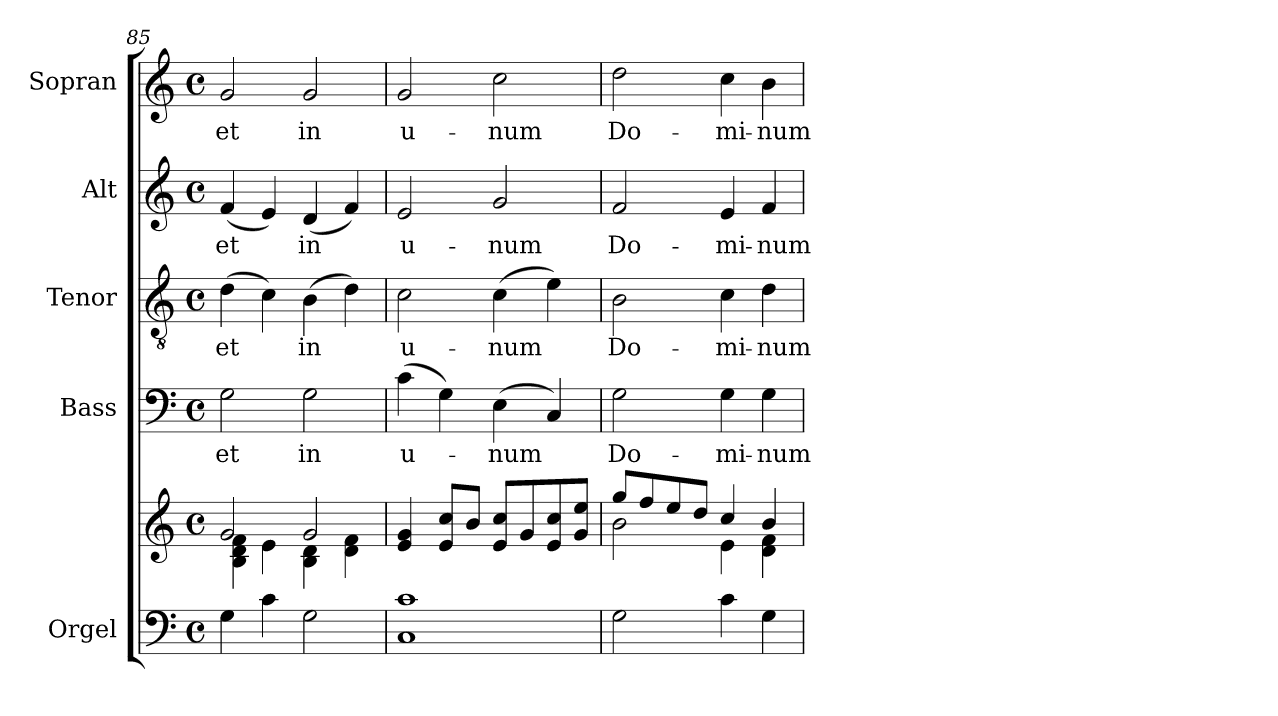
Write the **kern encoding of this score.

**kern	**kern	**kern	**text	**kern	**text	**kern	**text	**kern	**text
*part5	*part5	*part4	*part4	*part3	*part3	*part2	*part2	*part1	*part1
*staff6	*staff5	*staff4	*staff4	*staff3	*staff3	*staff2	*staff2	*staff1	*staff1
*I"Orgel	*	*I"Bass	*	*I"Tenor	*	*I"Alt	*	*I"Sopran	*
*I'Org.	*	*I'B.	*	*I'T.	*	*I'A.	*	*I'S.	*
*clefF4	*clefG2	*clefF4	*	*clefGv2	*	*clefG2	*	*clefG2	*
*k[]	*k[]	*k[]	*	*k[]	*	*k[]	*	*k[]	*
*C:	*C:	*C:	*	*C:	*	*C:	*	*C:	*
*M4/4	*M4/4	*M4/4	*	*M4/4	*	*M4/4	*	*M4/4	*
*met(c)	*met(c)	*met(c)	*	*met(c)	*	*met(c)	*	*met(c)	*
=85	=85	=85	=85	=85	=85	=85	=85	=85	=85
*	*^	*	*	*	*	*	*	*	*
!	!	!	!	!LO:LY:b	!	!LO:LY:b	!	!LO:LY:b	!	!LO:LY:b
4G\	2g/	4B\ 4d\ 4f\	2G\	et	(>4d\	et	(<4f/	et	2g/	et
4c\	.	4e\	.	.	4c\)	.	4e/)	.	.	.
!	!	!	!	!LO:LY:b	!	!LO:LY:b	!	!LO:LY:b	!	!LO:LY:b
2G\	2g/	4B\ 4d\	2G\	in	(>4B\	in	(<4d/	in	2g/	in
.	.	4d\ 4f\	.	.	4d\)	.	4f/)	.	.	.
!!LO:LB:g=z
=86	=86	=86	=86	=86	=86	=86	=86	=86	=86	=86
!	!	!	!	!LO:LY:b	!	!LO:LY:b	!	!LO:LY:b	!	!LO:LY:b
*	*v	*v	*	*	*	*	*	*	*	*
1C 1c	4e/ 4g/	(>4c\	u-	2c\	u-	2e/	u-	2g/	u-
.	8e/ 8cc/L	4G\)	.	.	.	.	.	.	.
.	8b/J	.	.	.	.	.	.	.	.
!	!	!	!LO:LY:b	!	!LO:LY:b	!	!LO:LY:b	!	!LO:LY:b
.	8e/ 8cc/L	(>4E\	-num	(>4c\	-num	2g/	-num	2cc\	-num
.	8g/	.	.	.	.	.	.	.	.
.	8e/ 8cc/	4C/)	.	4e\)	.	.	.	.	.
.	8g/ 8ee/J	.	.	.	.	.	.	.	.
=87	=87	=87	=87	=87	=87	=87	=87	=87	=87
*	*^	*	*	*	*	*	*	*	*
!	!	!	!	!LO:LY:b	!	!LO:LY:b	!	!LO:LY:b	!	!LO:LY:b
2G\	8gg/L	2b\	2G\	Do-	2B\	Do-	2f/	Do-	2dd\	Do-
.	8ff/	.	.	.	.	.	.	.	.	.
.	8ee/	.	.	.	.	.	.	.	.	.
.	8dd/J	.	.	.	.	.	.	.	.	.
!	!	!	!	!LO:LY:b	!	!LO:LY:b	!	!LO:LY:b	!	!LO:LY:b
4c\	4cc/	4e\	4G\	-mi-	4c\	-mi-	4e/	-mi-	4cc\	-mi-
!	!	!	!	!LO:LY:b	!	!LO:LY:b	!	!LO:LY:b	!	!LO:LY:b
4G\	4b/	4d\ 4f\	4G\	-num	4d\	-num	4f/	-num	4b\	-num
*	*v	*v	*	*	*	*	*	*	*	*
=	=	=	=	=	=	=	=	=	=
*-	*-	*-	*-	*-	*-	*-	*-	*-	*-
